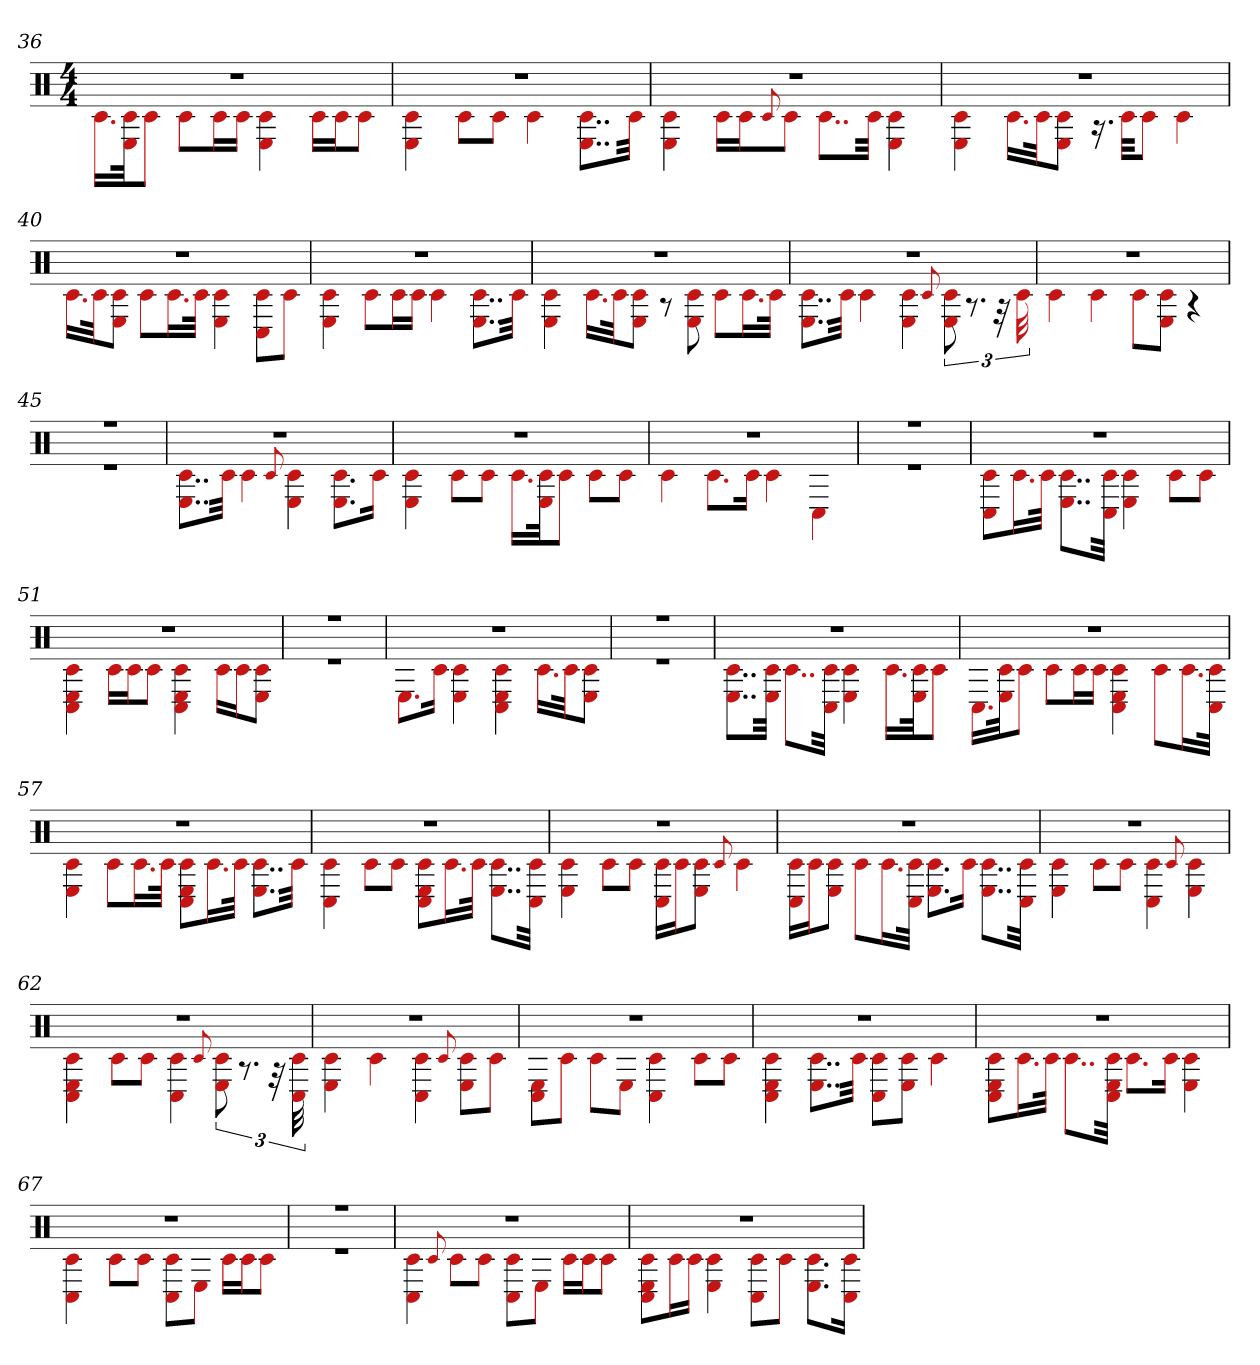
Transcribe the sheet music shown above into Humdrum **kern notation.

**kern
*part1
*staff1
*clefX
*k[]
*M4/4
=36
*^
1r	16.c#LL
.	32E 32c#Jk
.	8c#J
.	8c#L
.	16c#L
.	16c#JJ
.	4c# 4E
.	16c#LL
.	16c#J
.	8c#J
=37	=37
1r	4c# 4E
.	8c#L
.	8c#J
.	4c#
.	8..c# 8..EL
.	32c#Jkk
=38	=38
1r	4c# 4E
.	16c#LL
.	16c#J
.	8qqc#
.	8c#J
.	8..c#L
.	32c#Jkk
.	4c# 4E
=39	=39
1r	4c# 4E
.	16.c#LL
.	32c#Jk
.	8E 8c#J
.	16.r
.	32c#KKL
.	8c#J
.	4c#
=40	=40
1r	16.c#LL
.	32c#Jk
.	8E 8c#J
.	8c#L
.	16.c#L
.	32c#JJk
.	4c# 4E
.	8C# 8c#L
.	8c#J
=41	=41
1r	4E 4c#
.	8c#L
.	16c#L
.	16c#JJ
.	4c#
.	8..c# 8..EL
.	32c#Jkk
=42	=42
1r	4E 4c#
.	16.c#LL
.	32c#Jk
.	8c# 8EJ
.	8r
.	8c# 8E
.	8c#L
.	16.c#L
.	32c#JJk
=43	=43
1r	8..E 8..c#L
.	32c#Jkk
.	4c#
.	4c# 4E
.	8qqc#
.	12c# 12E
.	12.r
.	48r
.	48c#
=44	=44
1r	4c#
.	4c#
.	8c#L
.	8c# 8EJ
.	4r
=45	=45
1r	1r
=46	=46
1r	8..E 8..c#L
.	32c#Jkk
.	4c#
.	8qqc#
.	4c# 4E
.	8.c# 8.EL
.	16c#Jk
=47	=47
1r	4E 4c#
.	8c#L
.	8c#J
.	16.c#LL
.	32E 32c#Jk
.	8c#J
.	8c#L
.	8c#J
=48	=48
1r	4c#
.	8.c#L
.	16c#Jk
.	4c#
.	4C#
=49	=49
1r	1r
=50	=50
1r	8c# 8C#L
.	16.c#L
.	32c#JJk
.	8..c# 8..EL
.	32C# 32c#Jkk
.	4E 4c#
.	8c#L
.	8c#J
=51	=51
1r	4C# 4c# 4E
.	16c#LL
.	16c#J
.	8c#J
.	4C# 4c# 4E
.	16c#LL
.	16c#J
.	8c# 8EJ
=52	=52
1r	1r
=53	=53
1r	8.EL
.	16c#Jk
.	4c# 4E
.	4C# 4E 4c#
.	16.c#LL
.	32c#Jk
.	8c# 8EJ
=54	=54
1r	1r
=55	=55
1r	8..c# 8..EL
.	32c# 32EJkk
.	8..c#L
.	32C# 32c#Jkk
.	4E 4c#
.	16.c#LL
.	32c# 32EJk
.	8c#J
=56	=56
1r	16.C#LL
.	32c# 32EJk
.	8c#J
.	8c#L
.	16c#L
.	16c#JJ
.	4E 4C# 4c#
.	8c#L
.	16.c#L
.	32c# 32C#JJk
=57	=57
1r	4E 4c#
.	8c#L
.	16.c#L
.	32c#JJk
.	8C# 8E 8c#L
.	16.c#L
.	32c#JJk
.	8..E 8..c#L
.	32c#Jkk
=58	=58
1r	4C# 4c#
.	8c#L
.	8c#J
.	8C# 8c# 8EL
.	16.c#L
.	32c#JJk
.	8..E 8..c#L
.	32C# 32c#Jkk
=59	=59
1r	4E 4c#
.	8c#L
.	8c#J
.	16c# 16C#LL
.	16c#J
.	8E 8c#J
.	8qqc#
.	4c#
=60	=60
1r	16c# 16C#LL
.	16c#J
.	8E 8c#J
.	8c#L
.	16.c#L
.	32c# 32C#JJk
.	8.c# 8.EL
.	16c#Jk
.	8..E 8..c#L
.	32C# 32c#Jkk
=61	=61
1r	4E 4c#
.	8c#L
.	8c#J
.	4C# 4c#
.	8qqc#
.	4c# 4E
=62	=62
1r	4C# 4c# 4E
.	8c#L
.	8c#J
.	4C# 4c#
.	8qqc#
.	12c# 12E
.	12.r
.	48r
.	48C# 48c#
=63	=63
1r	4E 4c#
.	4c#
.	4C# 4c#
.	8qqc#
.	8E 8c#L
.	8c#J
=64	=64
1r	8C# 8EL
.	8c#J
.	8c#L
.	8EJ
.	4C# 4c#
.	8c#L
.	8c#J
=65	=65
1r	4C# 4c# 4E
.	8..c# 8..EL
.	32c#Jkk
.	8C# 8c#L
.	8c# 8EJ
.	4c#
=66	=66
1r	8C# 8E 8c#L
.	16.c#L
.	32c#JJk
.	8..c#L
.	32E 32C# 32c#Jkk
.	8.c#L
.	16c#Jk
.	4E 4c#
=67	=67
1r	4C# 4c#
.	8c#L
.	8c#J
.	8c# 8C#L
.	8EJ
.	16c#LL
.	16c#J
.	8c#J
=68	=68
1r	1r
=69	=69
1r	4C# 4c#
.	8qqc#
.	8c#L
.	8c#J
.	8c# 8C#L
.	8EJ
.	16c#LL
.	16c#J
.	8c#J
=70	=70
1r	8c# 8C# 8EL
.	16c#L
.	16c#JJ
.	4c# 4E
.	8C# 8c#L
.	8c#J
.	8.E 8.c#L
.	16C# 16c#Jk
*v	*v
=
*-
